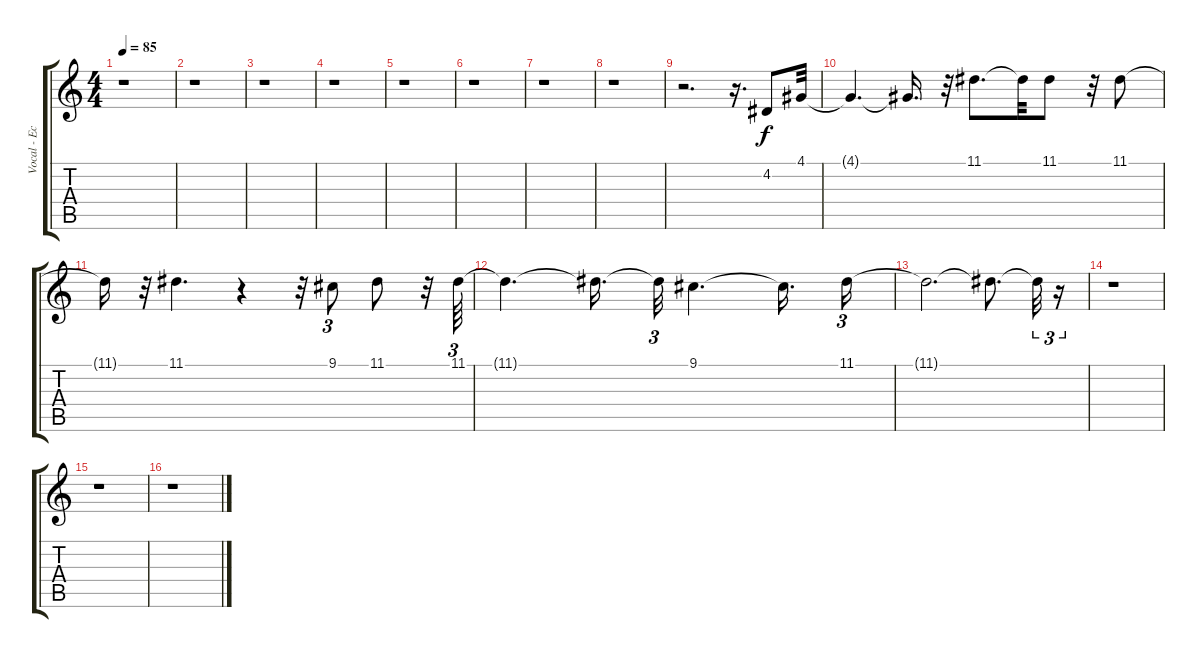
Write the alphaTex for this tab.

\track ("Vocal - Echo" "Vocal - Ec") {instrument shakuhachi}
\staff {score tabs}
\tuning (E4 B3 G3 D3 A2 E2) {hide}
\ts (4 4)
\tempo 85
\clef g2
\ks c
r.1{dy f} |
r.1 |
r.1 |
r.1 |
r.1 |
r.1 |
r.1 |
r.1 |
r.2{d} r.16{d} 4.2.8 4.1.32 |
4.1{t}.4{d} 4.1{t}.16{d} r.32 11.1.8{d} 11.1{t}.32 11.1.8 r.32 11.1.8 |
11.1{t}.16 r.32 11.1.4{d} r.4 r.32 9.1.8{tu (3 2)} 11.1.8 r.32 11.1.64{tu (3 2)} |
11.1{t}.4{d} 11.1{t}.16{d} 11.1{t}.32{tu (3 2)} 9.1.4{d} 9.1{t}.16{d} 11.1.16{tu (3 2)} |
11.1{t}.2{d} 11.1{t}.8{d} 11.1{t}.32{tu (3 2)} r.16{tu (3 2)} |
r.1 |
r.1 |
r.1
